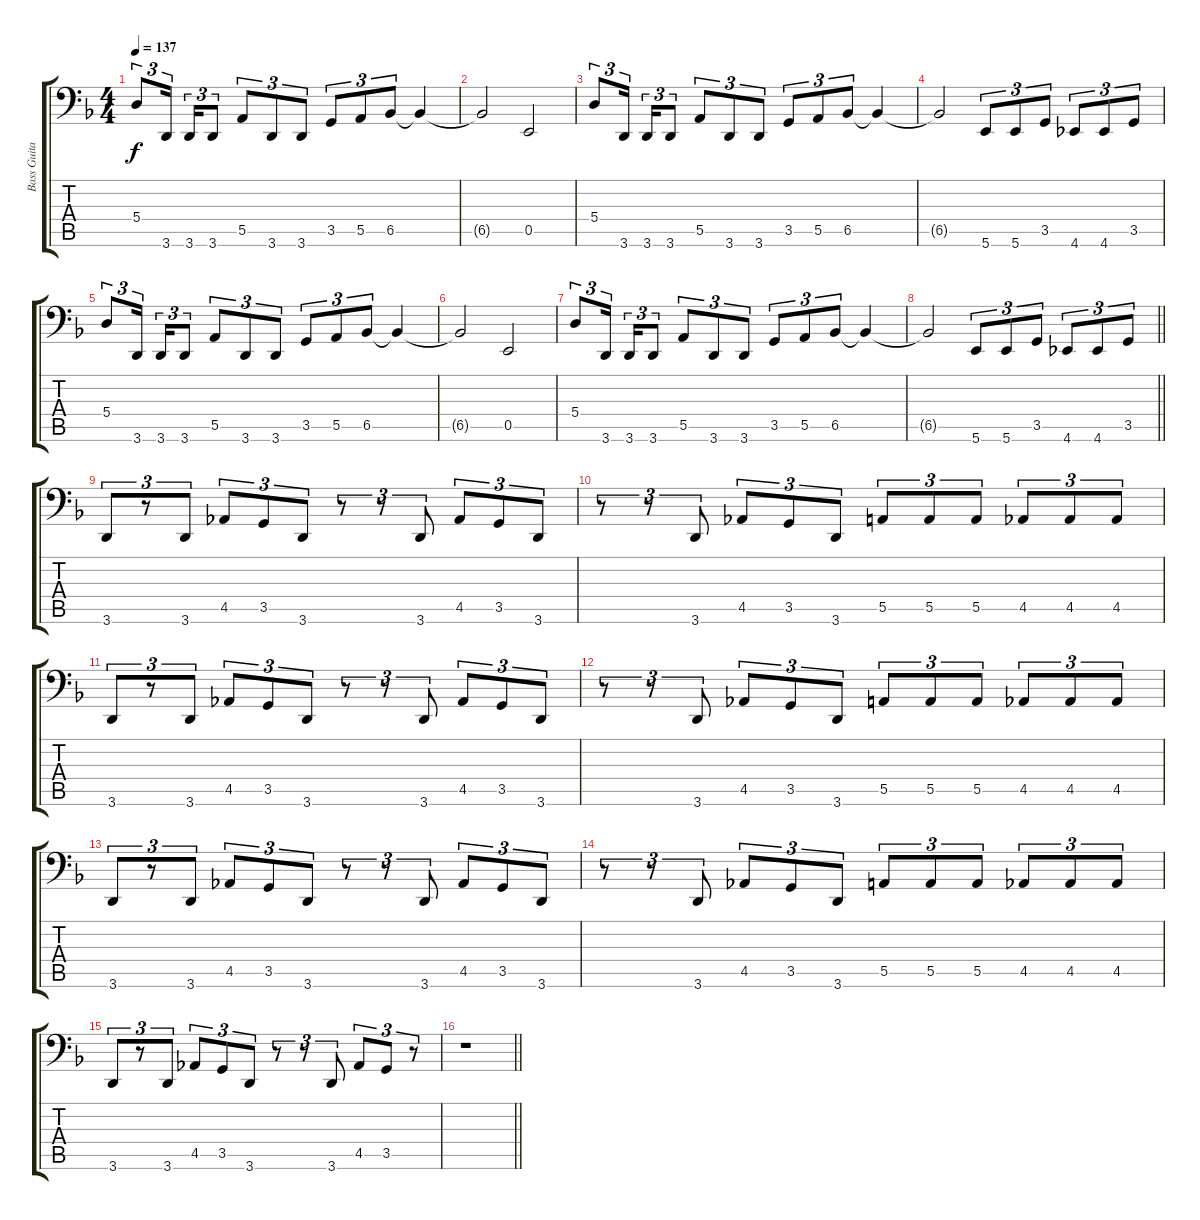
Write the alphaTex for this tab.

\track ("Bass Guitar" "Bass Guita") {instrument electricbassfinger}
\staff {score tabs}
\tuning (C3 G2 D2 A1 E1 B0) {hide}
\ts (4 4)
\tempo 137
\clef f4
\ks dminor
5.4.8{tu (3 2) dy f} 3.6.16{tu (3 2) beam splitsecondary} 3.6.16{tu (3 2)} 3.6.8{tu (3 2)} 5.5.8{tu (3 2)} 3.6.8{tu (3 2)} 3.6.8{tu (3 2)} 3.5.8{tu (3 2)} 5.5.8{tu (3 2)} 6.5.8{tu (3 2)} 6.5{t}.4 |
6.5{t}.2 0.5.2 |
5.4.8{tu (3 2)} 3.6.16{tu (3 2) beam splitsecondary} 3.6.16{tu (3 2)} 3.6.8{tu (3 2)} 5.5.8{tu (3 2)} 3.6.8{tu (3 2)} 3.6.8{tu (3 2)} 3.5.8{tu (3 2)} 5.5.8{tu (3 2)} 6.5.8{tu (3 2)} 6.5{t}.4 |
6.5{t}.2 5.6.8{tu (3 2)} 5.6.8{tu (3 2)} 3.5.8{tu (3 2)} 4.6.8{tu (3 2)} 4.6.8{tu (3 2)} 3.5.8{tu (3 2)} |
5.4.8{tu (3 2)} 3.6.16{tu (3 2) beam splitsecondary} 3.6.16{tu (3 2)} 3.6.8{tu (3 2)} 5.5.8{tu (3 2)} 3.6.8{tu (3 2)} 3.6.8{tu (3 2)} 3.5.8{tu (3 2)} 5.5.8{tu (3 2)} 6.5.8{tu (3 2)} 6.5{t}.4 |
6.5{t}.2 0.5.2 |
5.4.8{tu (3 2)} 3.6.16{tu (3 2) beam splitsecondary} 3.6.16{tu (3 2)} 3.6.8{tu (3 2)} 5.5.8{tu (3 2)} 3.6.8{tu (3 2)} 3.6.8{tu (3 2)} 3.5.8{tu (3 2)} 5.5.8{tu (3 2)} 6.5.8{tu (3 2)} 6.5{t}.4 |
\barLineRight lightlight
6.5{t}.2 5.6.8{tu (3 2)} 5.6.8{tu (3 2)} 3.5.8{tu (3 2)} 4.6.8{tu (3 2)} 4.6.8{tu (3 2)} 3.5.8{tu (3 2)} |
3.6.8{tu (3 2)} r.8{tu (3 2)} 3.6.8{tu (3 2)} 4.5.8{tu (3 2)} 3.5.8{tu (3 2)} 3.6.8{tu (3 2)} r.8{tu (3 2)} r.8{tu (3 2)} 3.6.8{tu (3 2)} 4.5.8{tu (3 2)} 3.5.8{tu (3 2)} 3.6.8{tu (3 2)} |
r.8{tu (3 2)} r.8{tu (3 2)} 3.6.8{tu (3 2)} 4.5.8{tu (3 2)} 3.5.8{tu (3 2)} 3.6.8{tu (3 2)} 5.5.8{tu (3 2)} 5.5.8{tu (3 2)} 5.5.8{tu (3 2)} 4.5.8{tu (3 2)} 4.5.8{tu (3 2)} 4.5.8{tu (3 2)} |
3.6.8{tu (3 2)} r.8{tu (3 2)} 3.6.8{tu (3 2)} 4.5.8{tu (3 2)} 3.5.8{tu (3 2)} 3.6.8{tu (3 2)} r.8{tu (3 2)} r.8{tu (3 2)} 3.6.8{tu (3 2)} 4.5.8{tu (3 2)} 3.5.8{tu (3 2)} 3.6.8{tu (3 2)} |
r.8{tu (3 2)} r.8{tu (3 2)} 3.6.8{tu (3 2)} 4.5.8{tu (3 2)} 3.5.8{tu (3 2)} 3.6.8{tu (3 2)} 5.5.8{tu (3 2)} 5.5.8{tu (3 2)} 5.5.8{tu (3 2)} 4.5.8{tu (3 2)} 4.5.8{tu (3 2)} 4.5.8{tu (3 2)} |
3.6.8{tu (3 2)} r.8{tu (3 2)} 3.6.8{tu (3 2)} 4.5.8{tu (3 2)} 3.5.8{tu (3 2)} 3.6.8{tu (3 2)} r.8{tu (3 2)} r.8{tu (3 2)} 3.6.8{tu (3 2)} 4.5.8{tu (3 2)} 3.5.8{tu (3 2)} 3.6.8{tu (3 2)} |
r.8{tu (3 2)} r.8{tu (3 2)} 3.6.8{tu (3 2)} 4.5.8{tu (3 2)} 3.5.8{tu (3 2)} 3.6.8{tu (3 2)} 5.5.8{tu (3 2)} 5.5.8{tu (3 2)} 5.5.8{tu (3 2)} 4.5.8{tu (3 2)} 4.5.8{tu (3 2)} 4.5.8{tu (3 2)} |
3.6.8{tu (3 2)} r.8{tu (3 2)} 3.6.8{tu (3 2)} 4.5.8{tu (3 2)} 3.5.8{tu (3 2)} 3.6.8{tu (3 2)} r.8{tu (3 2)} r.8{tu (3 2)} 3.6.8{tu (3 2)} 4.5.8{tu (3 2)} 3.5.8{tu (3 2)} r.8{tu (3 2)} |
\barLineRight lightlight
r.1
